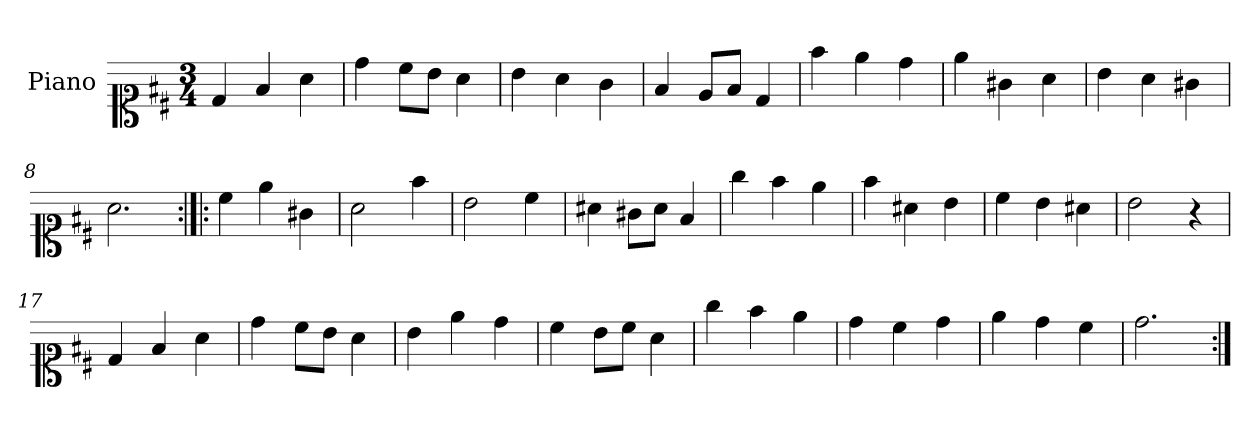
**kern
*part1
*staff1
*I"Piano
*I'Pno.
*clefC1
*k[f#c#]
*M3/4
=1
4d/
4f#/
4a\
=2
4dd\
8cc#\L
8b\J
4a\
=3
4b\
4a\
4g\
=4
4f#/
8e/L
8f#/J
4d/
=5
4ff#\
4ee\
4dd\
=6
4ee\
4g#X\
4a\
=7
4b\
4a\
4g#X\
=8
2.a\
=9:|!|:
4cc#\
4ee\
4g#X\
=10
2a\
4ff#\
=11
2b\
4cc#\
=12
4a#X\
8g#X\L
8a#\J
4f#/
=13
4gg\
4ff#\
4ee\
=14
4ff#\
4a#X\
4b\
=15
4cc#\
4b\
4a#X\
=16
2b\
4r
=17
4d/
4f#/
4a\
=18
4dd\
8cc#\L
8b\J
4a\
=19
4b\
4ee\
4dd\
=20
4cc#\
8b\L
8cc#\J
4a\
=21
4gg\
4ff#\
4ee\
=22
4dd\
4cc#\
4dd\
=23
4ee\
4dd\
4cc#\
=24
2.dd\
=:|!
*-
